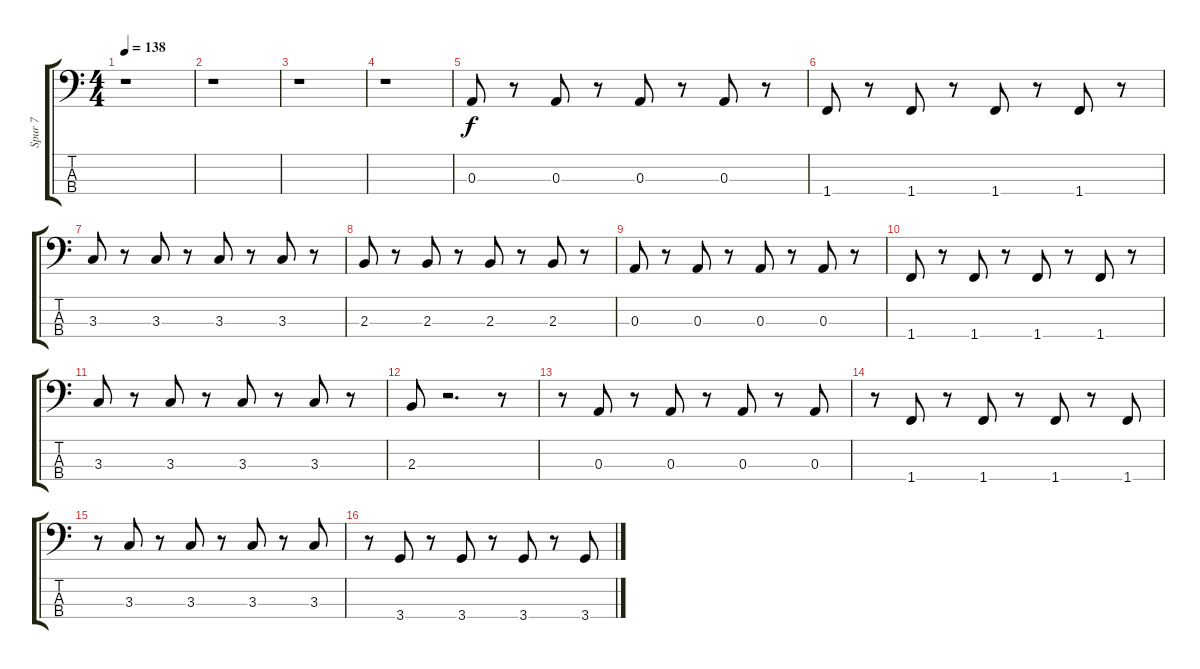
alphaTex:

\track ("Spur 7" "Spur 7") {instrument synthbass1}
\staff {score tabs}
\tuning (G2 D2 A1 E1) {hide}
\ts (4 4)
\tempo 138
\clef f4
\ks c
r.1{dy f} |
r.1 |
r.1 |
r.1 |
0.3.8 r.8 0.3.8 r.8 0.3.8 r.8 0.3.8 r.8 |
1.4.8 r.8 1.4.8 r.8 1.4.8 r.8 1.4.8 r.8 |
3.3.8 r.8 3.3.8 r.8 3.3.8 r.8 3.3.8 r.8 |
2.3.8 r.8 2.3.8 r.8 2.3.8 r.8 2.3.8 r.8 |
0.3.8 r.8 0.3.8 r.8 0.3.8 r.8 0.3.8 r.8 |
1.4.8 r.8 1.4.8 r.8 1.4.8 r.8 1.4.8 r.8 |
3.3.8 r.8 3.3.8 r.8 3.3.8 r.8 3.3.8 r.8 |
2.3.8 r.2{d} r.8 |
r.8 0.3.8 r.8 0.3.8 r.8 0.3.8 r.8 0.3.8 |
r.8 1.4.8 r.8 1.4.8 r.8 1.4.8 r.8 1.4.8 |
r.8 3.3.8 r.8 3.3.8 r.8 3.3.8 r.8 3.3.8 |
r.8 3.4.8 r.8 3.4.8 r.8 3.4.8 r.8 3.4.8
